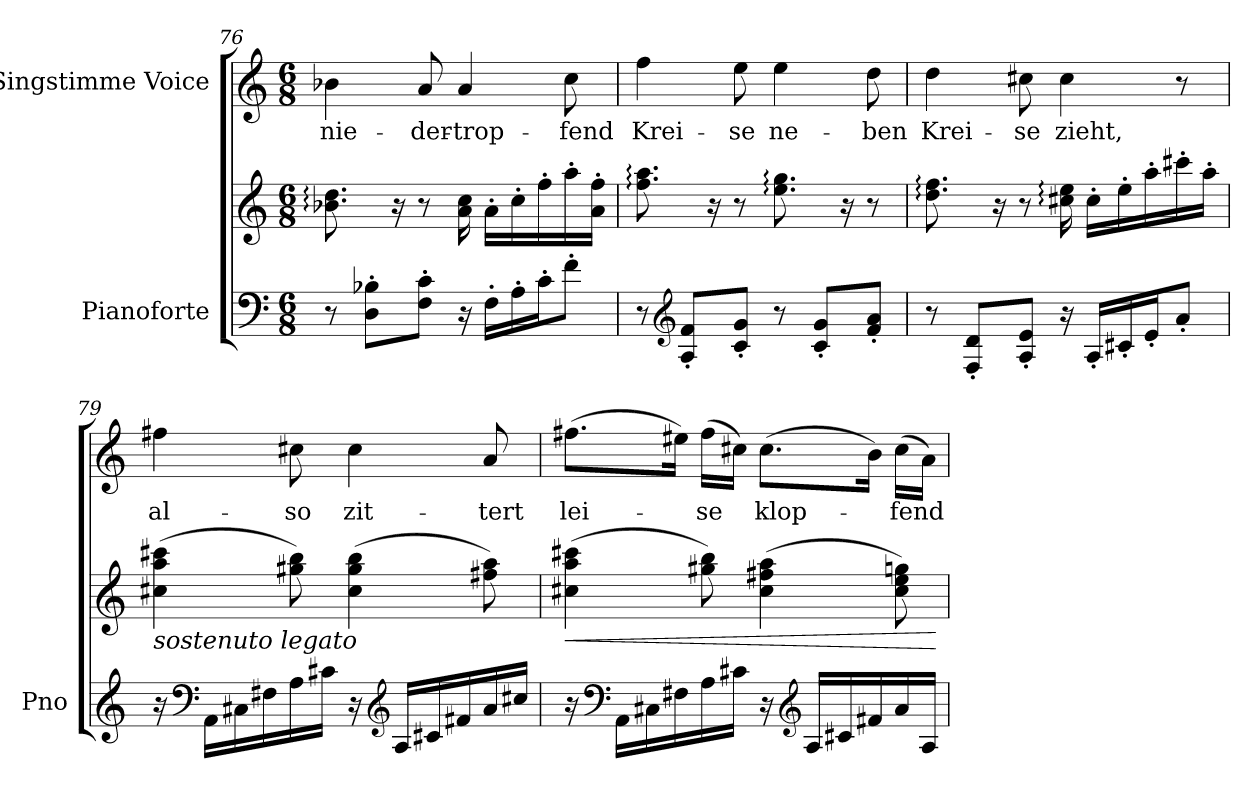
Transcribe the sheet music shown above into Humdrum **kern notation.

**kern	**kern	**dynam	**kern	**text
*part2	*part2	*part2	*part1	*part1
*staff3	*staff2	*staff2/3	*staff1	*staff1
*I"Pianoforte	*	*	*I"Singstimme Voice	*
*I'Pno	*	*	*	*
*clefF4	*clefG2	*	*clefG2	*
*k[]	*k[]	*	*k[]	*
*M6/8	*M6/8	*	*M6/8	*
=76	=76	=76	=76	=76
!	!	!	!	!LO:LY:b
8r	8.b-X\: 8.dd\:	.	4b-X\	nie-
8D\' 8B-X\'L	.	.	.	.
.	16r	.	.	.
!	!	!	!	!LO:LY:b
8F\' 8c\'J	8r	.	8a/	-der-
!	!	!	!	!LO:LY:b
16r	16a\ 16cc\	.	4a/	-trop-
16F'\LL	16a'\LL	.	.	.
16A'\	16cc'\	.	.	.
16c'\J	16ff'\	.	.	.
!	!	!	!	!LO:LY:b
8f'\J	16aa'\	.	8cc\	-fend
.	16a\' 16ff\'JJ	.	.	.
=77	=77	=77	=77	=77
!	!	!	!	!LO:LY:b
8r	8.ff\: 8.aa\:	.	4ff\	Krei-
*clefG2	*	*	*	*
8A/' 8f/'L	.	.	.	.
.	16r	.	.	.
!	!	!	!	!LO:LY:b
8c/' 8g/'J	8r	.	8ee\	-se
!	!	!	!	!LO:LY:b
8r	8.ee\: 8.gg\:	.	4ee\	ne-
8c/' 8g/'L	.	.	.	.
.	16r	.	.	.
!	!	!	!	!LO:LY:b
8f/' 8a/'J	8r	.	8dd\	-ben
!!LO:LB:g=z
=78	=78	=78	=78	=78
!	!	!	!	!LO:LY:b
8r	8.dd\: 8.ff\:	.	4dd\	Krei-
8F/' 8d/'L	.	.	.	.
.	16r	.	.	.
!	!	!	!	!LO:LY:b
8A/' 8e/'J	8r	.	8cc#X\	-se
!	!	!	!	!LO:LY:b
16r	16cc#X\: 16ee\:	.	4cc#\	zieht,
16A'/LL	16cc#'\LL	.	.	.
16c#X'/	16ee'\	.	.	.
16e'/J	16aa'\	.	.	.
8a'/J	16ccc#X'\	.	8r	.
.	16aa'\JJ	.	.	.
=79	=79	=79	=79	=79
!	!LO:TX:b:i:t=sostenuto legato	!	!	!
!	!	!	!	!LO:LY:b
16r	(>4cc#X\ 4aa\ 4ccc#X\	.	4ff#X\	al-
*clefF4	*	*	*	*
16AA\LL	.	.	.	.
16C#X\	.	.	.	.
16F#X\	.	.	.	.
!	!	!	!	!LO:LY:b
16A\	8gg#X\ 8bb\)	.	8cc#X\	-so
16c#X\JJ	.	.	.	.
!	!	!	!	!LO:LY:b
16r	(>4cc#\ 4gg#\ 4bb\	.	4cc#\	zit-
*clefG2	*	*	*	*
16A/LL	.	.	.	.
16c#X/	.	.	.	.
16f#X/	.	.	.	.
!	!	!	!	!LO:LY:b
16a/	8ff#X\ 8aa\)	.	8a/	-tert
16cc#X/JJ	.	.	.	.
=80	=80	=80	=80	=80
!	!	!LO:HP:b	!	!LO:LY:b
16r	(>4cc#X\ 4aa\ 4ccc#X\	<	(>8.ff#X\L	lei-
*clefF4	*	*	*	*
16AA\LL	.	.	.	.
16C#X\	.	.	.	.
16F#X\	.	.	16ee#X\Jk)	.
!	!	!	!	!LO:LY:b
16A\	8gg#X\ 8bb\)	.	(>16ff#\LL	-se
16c#X\JJ	.	.	16cc#X\JJ)	.
!	!	!	!	!LO:LY:b
16r	(>4cc#\ 4ff#X\ 4aa\	.	(>8.cc#\L	klop-
*clefG2	*	*	*	*
16A/LL	.	.	.	.
16c#X/	.	.	.	.
16f#X/	.	.	16b\Jk)	.
!	!	!	!	!LO:LY:b
16a/	8cc#\ 8ee\ 8ggn\)	.	(>16cc#\LL	-fend
16A/JJ	.	.	16a\JJ)	.
.	.	[	.	.
=	=	=	=	=
*-	*-	*-	*-	*-
